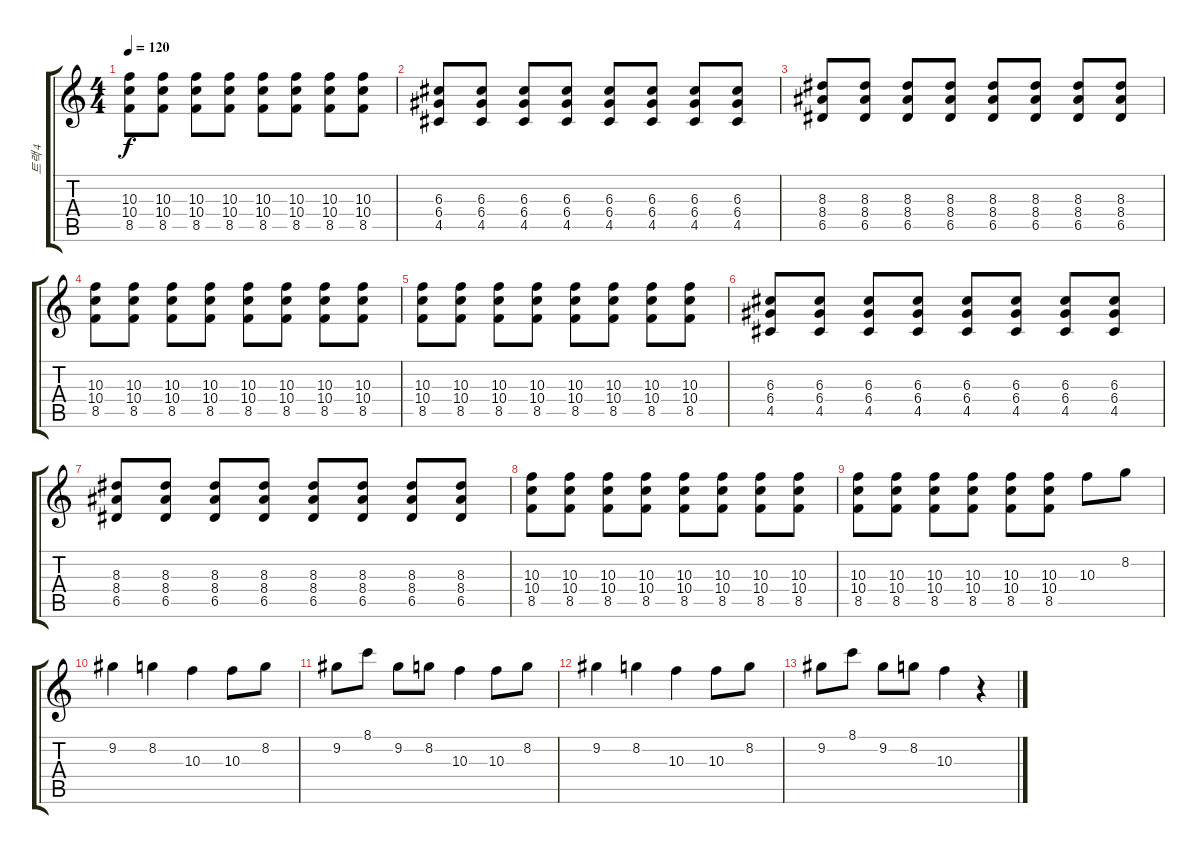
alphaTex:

\track ("트랙 4" "트랙 4") {instrument overdrivenguitar}
\staff {score tabs}
\tuning (E4 B3 G3 D3 A2 E2) {hide}
\ts (4 4)
\tempo 120
\clef g2
\ks c
(10.3 10.4 8.5).8{dy f} (10.3 10.4 8.5).8 (10.3 10.4 8.5).8 (10.3 10.4 8.5).8 (10.3 10.4 8.5).8 (10.3 10.4 8.5).8 (10.3 10.4 8.5).8 (10.3 10.4 8.5).8 |
(6.3 6.4 4.5).8 (6.3 6.4 4.5).8 (6.3 6.4 4.5).8 (6.3 6.4 4.5).8 (6.3 6.4 4.5).8 (6.3 6.4 4.5).8 (6.3 6.4 4.5).8 (6.3 6.4 4.5).8 |
(8.3 8.4 6.5).8 (8.3 8.4 6.5).8 (8.3 8.4 6.5).8 (8.3 8.4 6.5).8 (8.3 8.4 6.5).8 (8.3 8.4 6.5).8 (8.3 8.4 6.5).8 (8.3 8.4 6.5).8 |
(10.3 10.4 8.5).8 (10.3 10.4 8.5).8 (10.3 10.4 8.5).8 (10.3 10.4 8.5).8 (10.3 10.4 8.5).8 (10.3 10.4 8.5).8 (10.3 10.4 8.5).8 (10.3 10.4 8.5).8 |
(10.3 10.4 8.5).8 (10.3 10.4 8.5).8 (10.3 10.4 8.5).8 (10.3 10.4 8.5).8 (10.3 10.4 8.5).8 (10.3 10.4 8.5).8 (10.3 10.4 8.5).8 (10.3 10.4 8.5).8 |
(6.3 6.4 4.5).8 (6.3 6.4 4.5).8 (6.3 6.4 4.5).8 (6.3 6.4 4.5).8 (6.3 6.4 4.5).8 (6.3 6.4 4.5).8 (6.3 6.4 4.5).8 (6.3 6.4 4.5).8 |
(8.3 8.4 6.5).8 (8.3 8.4 6.5).8 (8.3 8.4 6.5).8 (8.3 8.4 6.5).8 (8.3 8.4 6.5).8 (8.3 8.4 6.5).8 (8.3 8.4 6.5).8 (8.3 8.4 6.5).8 |
(10.3 10.4 8.5).8 (10.3 10.4 8.5).8 (10.3 10.4 8.5).8 (10.3 10.4 8.5).8 (10.3 10.4 8.5).8 (10.3 10.4 8.5).8 (10.3 10.4 8.5).8 (10.3 10.4 8.5).8 |
(10.3 10.4 8.5).8 (10.3 10.4 8.5).8 (10.3 10.4 8.5).8 (10.3 10.4 8.5).8 (10.3 10.4 8.5).8 (10.3 10.4 8.5).8 10.3.8 8.2.8 |
9.2.4 8.2.4 10.3.4 10.3.8 8.2.8 |
9.2.8 8.1.8 9.2.8 8.2.8 10.3.4 10.3.8 8.2.8 |
9.2.4 8.2.4 10.3.4 10.3.8 8.2.8 |
9.2.8 8.1.8 9.2.8 8.2.8 10.3.4 r.4
